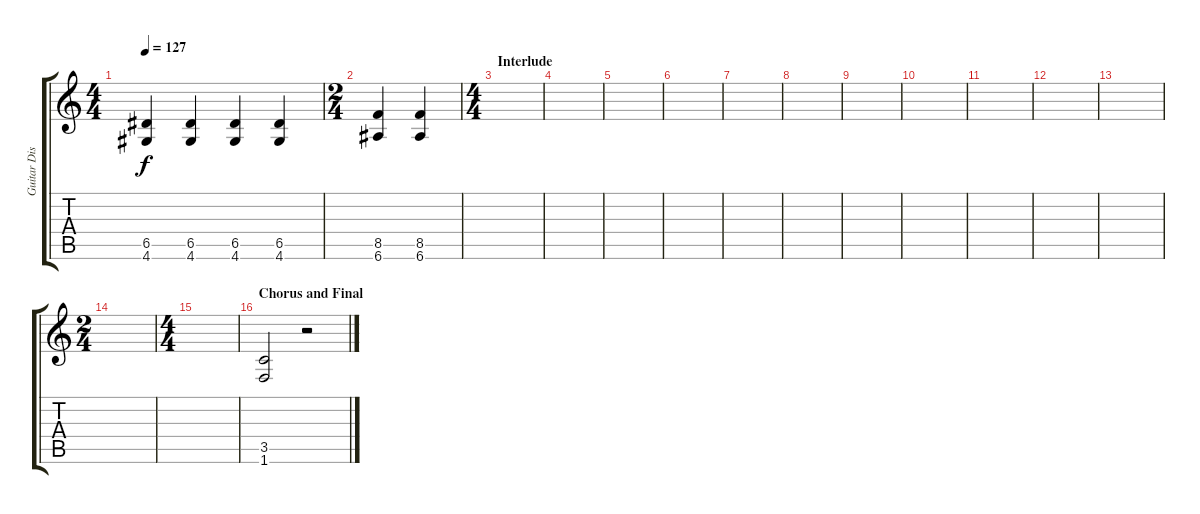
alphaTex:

\track ("Guitar Dist" "Guitar Dis") {instrument distortionguitar}
\staff {score tabs}
\tuning (E4 B3 G3 D3 A2 E2) {hide}
\ts (4 4)
\tempo 127
\clef g2
\ks c
(6.5 4.6).4{dy f} (6.5 4.6).4 (6.5 4.6).4 (6.5 4.6).4 |
\ts (2 4)
(8.5 6.6).4 (8.5 6.6).4 |
\ts (4 4)
\section ("" "Interlude")
|
|
|
|
|
|
|
|
|
|
|
\ts (2 4)
|
\ts (4 4)
|
\section ("" "Chorus and Final")
(3.5 1.6).2 r.2
